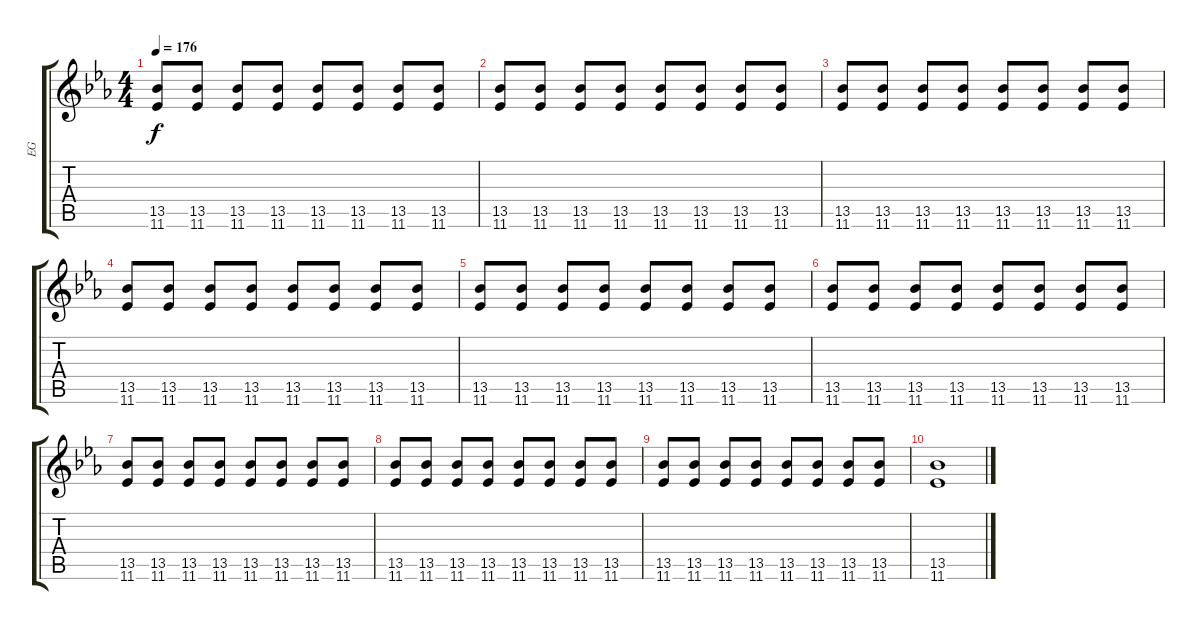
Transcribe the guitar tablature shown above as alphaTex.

\track ("EG" "EG") {instrument distortionguitar}
\staff {score tabs}
\tuning (E4 B3 G3 D3 A2 E2) {hide}
\ts (4 4)
\tempo 176
\clef g2
\ks eb
(13.5 11.6).8{dy f} (13.5 11.6).8 (13.5 11.6).8 (13.5 11.6).8 (13.5 11.6).8 (13.5 11.6).8 (13.5 11.6).8 (13.5 11.6).8 |
(13.5 11.6).8 (13.5 11.6).8 (13.5 11.6).8 (13.5 11.6).8 (13.5 11.6).8 (13.5 11.6).8 (13.5 11.6).8 (13.5 11.6).8 |
(13.5 11.6).8 (13.5 11.6).8 (13.5 11.6).8 (13.5 11.6).8 (13.5 11.6).8 (13.5 11.6).8 (13.5 11.6).8 (13.5 11.6).8 |
(13.5 11.6).8 (13.5 11.6).8 (13.5 11.6).8 (13.5 11.6).8 (13.5 11.6).8 (13.5 11.6).8 (13.5 11.6).8 (13.5 11.6).8 |
(13.5 11.6).8 (13.5 11.6).8 (13.5 11.6).8 (13.5 11.6).8 (13.5 11.6).8 (13.5 11.6).8 (13.5 11.6).8 (13.5 11.6).8 |
(13.5 11.6).8 (13.5 11.6).8 (13.5 11.6).8 (13.5 11.6).8 (13.5 11.6).8 (13.5 11.6).8 (13.5 11.6).8 (13.5 11.6).8 |
(13.5 11.6).8 (13.5 11.6).8 (13.5 11.6).8 (13.5 11.6).8 (13.5 11.6).8 (13.5 11.6).8 (13.5 11.6).8 (13.5 11.6).8 |
(13.5 11.6).8 (13.5 11.6).8 (13.5 11.6).8 (13.5 11.6).8 (13.5 11.6).8 (13.5 11.6).8 (13.5 11.6).8 (13.5 11.6).8 |
(13.5 11.6).8 (13.5 11.6).8 (13.5 11.6).8 (13.5 11.6).8 (13.5 11.6).8 (13.5 11.6).8 (13.5 11.6).8 (13.5 11.6).8 |
(13.5 11.6).1
